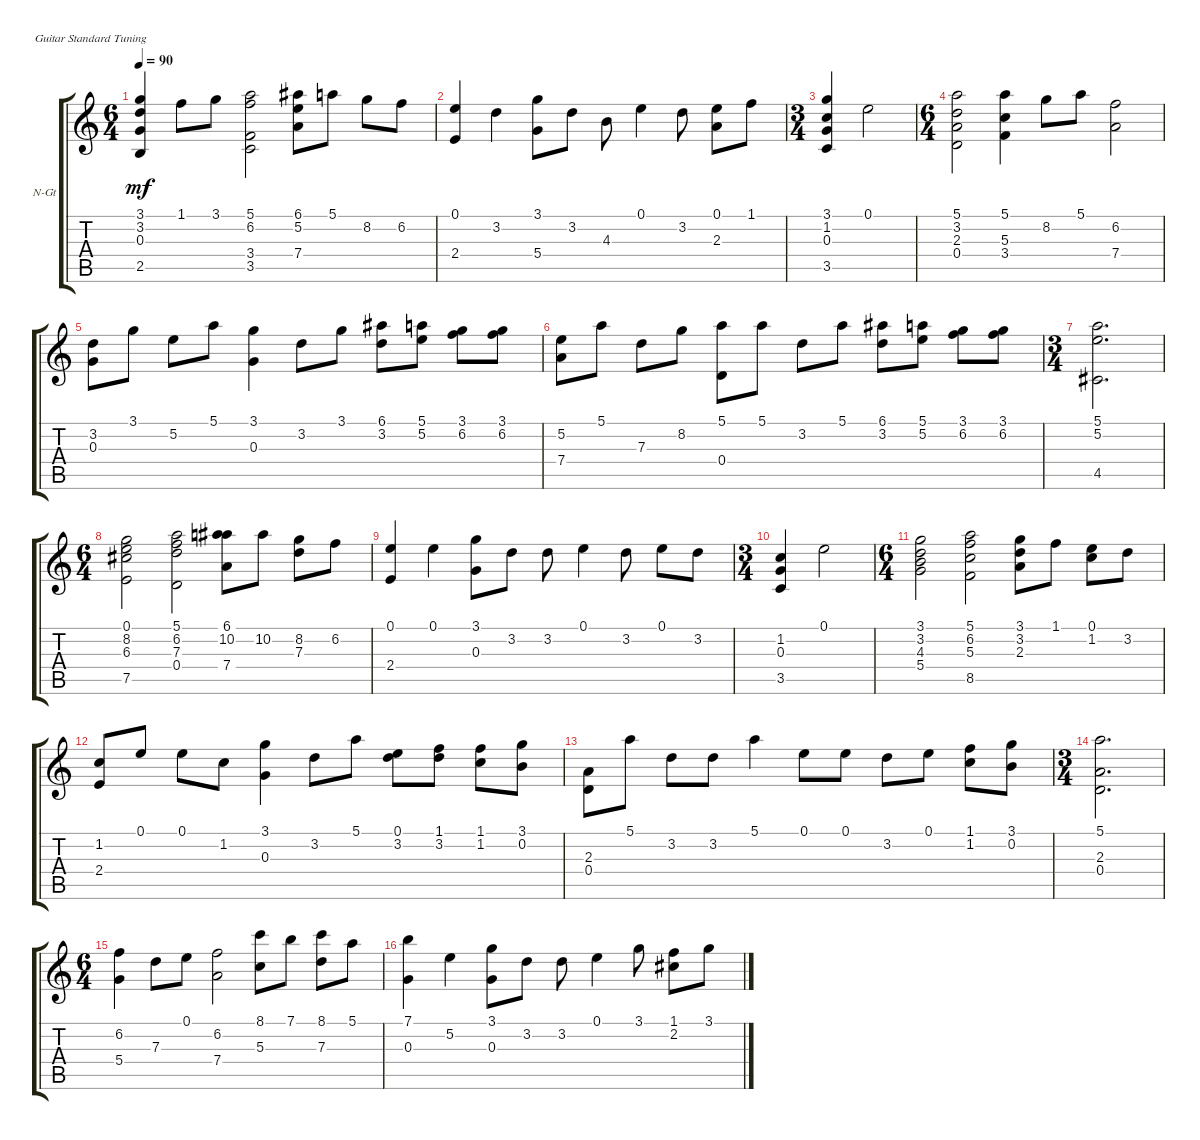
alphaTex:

\defaultSystemsLayout 4
\bracketExtendMode groupsimilarinstruments
\firstSystemTrackNameOrientation horizontal
\otherSystemsTrackNameOrientation horizontal
\track ("Nylon Guitar" "N-Gt") {instrument acousticguitarnylon}
\staff {score tabs}
\tuning (E4 B3 G3 D3 A2 E2)
\ts (6 4)
\tempo 90
\clef g2
\ks c
(3.1 3.2 0.3 2.5).4{dy mf} 1.1.8 3.1.8 (5.1 6.2 3.4 3.5).2 (6.1 5.2 7.4).8 5.1.8 8.2.8 6.2.8 |
(0.1 2.4).4 3.2.4 (3.1 5.4).8 3.2.8 4.3.8 0.1.4 3.2.8 (2.3 0.1).8 1.1.8 |
\ts (3 4)
(3.1 1.2 0.3 3.5).4 0.1.2 |
\ts (6 4)
(5.1 3.2 2.3 0.4).2 (5.3 5.1 3.4).4 8.2.8 5.1.8 (6.2 7.4).2 |
(3.2 0.3).8 3.1.8 5.2.8 5.1.8 (3.1 0.3).4 3.2.8 3.1.8 (6.1 3.2).8 (5.2 5.1).8 (3.1 6.2).8 (3.1 6.2).8 |
(5.2 7.4).8 5.1.8 7.3.8 8.2.8 (5.1 0.4).8 5.1.8 3.2.8 5.1.8 (6.1 3.2).8 (5.2 5.1).8 (3.1 6.2).8 (3.1 6.2).8 |
\ts (3 4)
(5.1 5.2 4.5).2{d} |
\ts (6 4)
(7.5 6.3 8.2 0.1).2 (5.1 6.2 7.3 0.4).2 (7.4 6.1 10.2).8 10.2.8 (7.3 8.2).8 6.2.8 |
(0.1 2.4).4 0.1.4 (3.1 0.3).8 3.2.8 3.2.8 0.1.4 3.2.8 0.1.8 3.2.8 |
\ts (3 4)
(1.2 0.3 3.5).4 0.1.2 |
\ts (6 4)
(3.1 3.2 4.3 5.4).2 (5.1 6.2 5.3 8.5).2 (3.1 3.2 2.3).8 1.1.8 (0.1 1.2).8 3.2.8 |
(1.2 2.4).8 0.1.8 0.1.8 1.2.8 (3.1 0.3).4 3.2.8 5.1.8 (3.2 0.1).8 (1.1 3.2).8 (1.2 1.1).8 (3.1 0.2).8 |
(0.4 2.3).8 5.1.8 3.2.8 3.2.8 5.1.4 0.1.8 0.1.8 3.2.8 0.1.8 (1.1 1.2).8 (0.2 3.1).8 |
\ts (3 4)
(0.4 2.3 5.1).2{d} |
\ts (6 4)
(6.2 5.4).4 7.3.8 0.1.8 (6.2 7.4).2 (8.1 5.3).8 7.1.8 (8.1 7.3).8 5.1.8 |
(7.1 0.3).4 5.2.4 (3.1 0.3).8 3.2.8 3.2.8 0.1.4 3.1.8 (1.1 2.2).8 3.1.8
